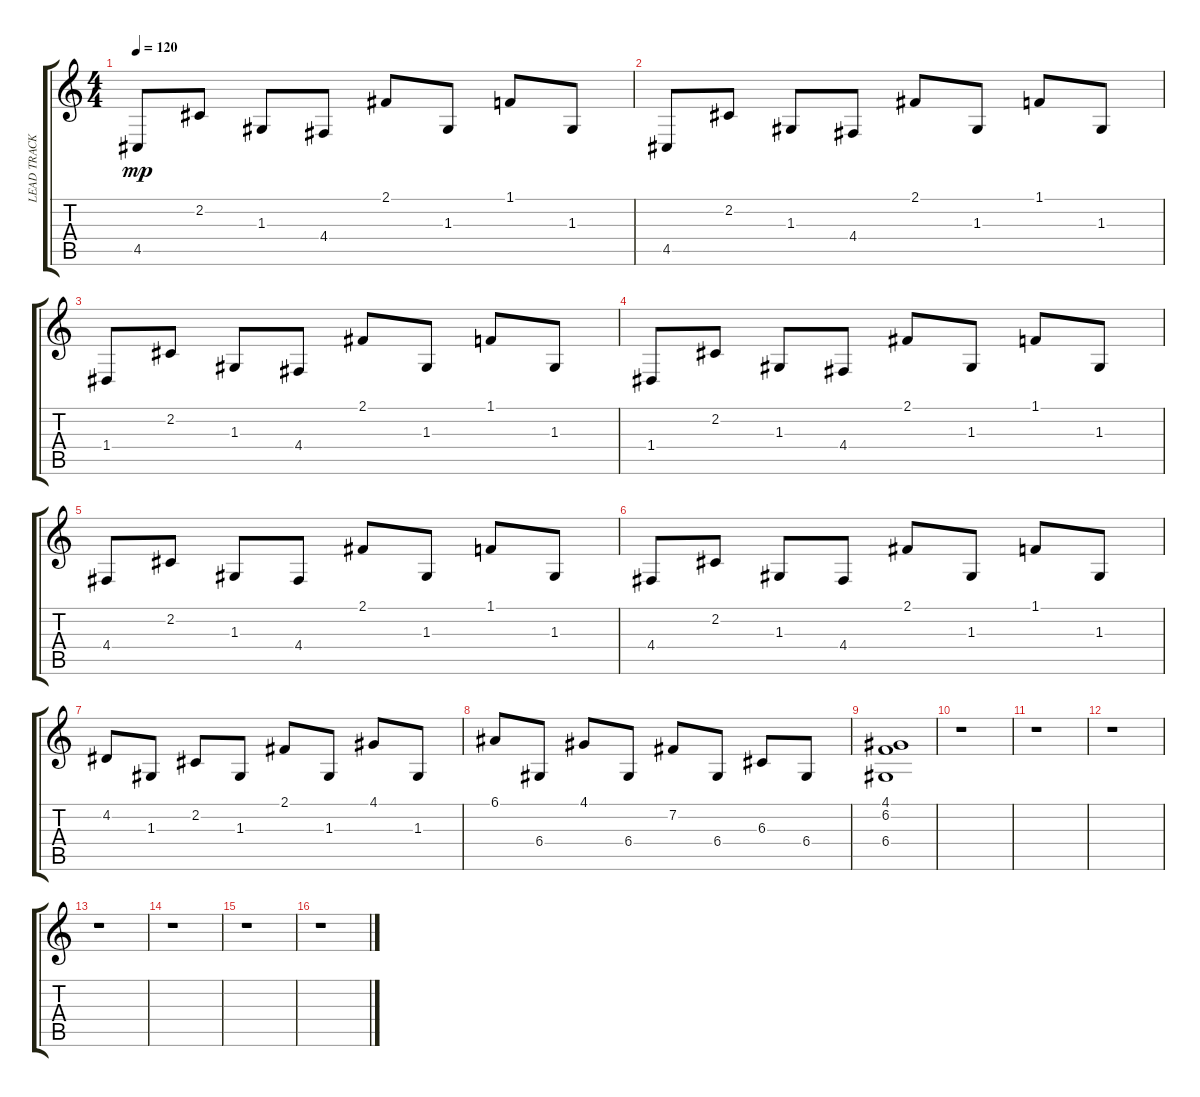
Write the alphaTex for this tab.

\track ("LEAD TRACK          " "LEAD TRACK") {instrument synthbrass1}
\staff {score tabs}
\tuning (E4 B3 G3 D3 A2 E2) {hide}
\ts (4 4)
\tempo 120
\clef g2
\ks c
4.5.8{dy mp} 2.2.8 1.3.8 4.4.8 2.1.8 1.3.8 1.1.8 1.3.8 |
4.5.8 2.2.8 1.3.8 4.4.8 2.1.8 1.3.8 1.1.8 1.3.8 |
1.4.8 2.2.8 1.3.8 4.4.8 2.1.8 1.3.8 1.1.8 1.3.8 |
1.4.8 2.2.8 1.3.8 4.4.8 2.1.8 1.3.8 1.1.8 1.3.8 |
4.4.8 2.2.8 1.3.8 4.4.8 2.1.8 1.3.8 1.1.8 1.3.8 |
4.4.8 2.2.8 1.3.8 4.4.8 2.1.8 1.3.8 1.1.8 1.3.8 |
4.2.8 1.3.8 2.2.8 1.3.8 2.1.8 1.3.8 4.1.8 1.3.8 |
6.1.8 6.4.8 4.1.8 6.4.8 7.2.8 6.4.8 6.3.8 6.4.8 |
(4.1 6.2 6.4).1 |
r.1 |
r.1 |
r.1 |
r.1 |
r.1 |
r.1 |
r.1
